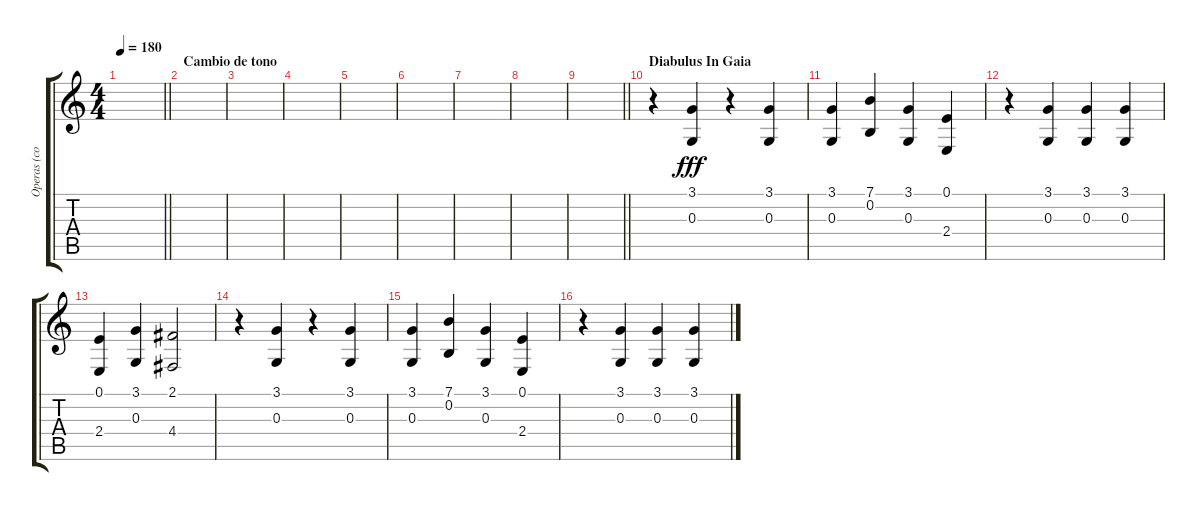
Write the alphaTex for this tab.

\track ("Operas (coros)" "Operas (co") {instrument choiraahs}
\staff {score tabs}
\tuning (E4 B3 G3 D3 A2 E2) {hide}
\ts (4 4)
\tempo 180
\clef g2
\barLineRight lightlight
\ks c
|
\section ("" "Cambio de tono")
|
|
|
|
|
|
|
\barLineRight lightlight
|
\section ("" "Diabulus In Gaia")
r.4 (3.1 0.3).4{dy fff} r.4 (3.1 0.3).4 |
(3.1 0.3).4 (7.1 0.2).4 (3.1 0.3).4 (0.1 2.4).4 |
r.4 (3.1 0.3).4 (3.1 0.3).4 (3.1 0.3).4 |
(0.1 2.4).4 (3.1 0.3).4 (2.1 4.4).2 |
r.4 (3.1 0.3).4 r.4 (3.1 0.3).4 |
(3.1 0.3).4 (7.1 0.2).4 (3.1 0.3).4 (0.1 2.4).4 |
r.4 (3.1 0.3).4 (3.1 0.3).4 (3.1 0.3).4
